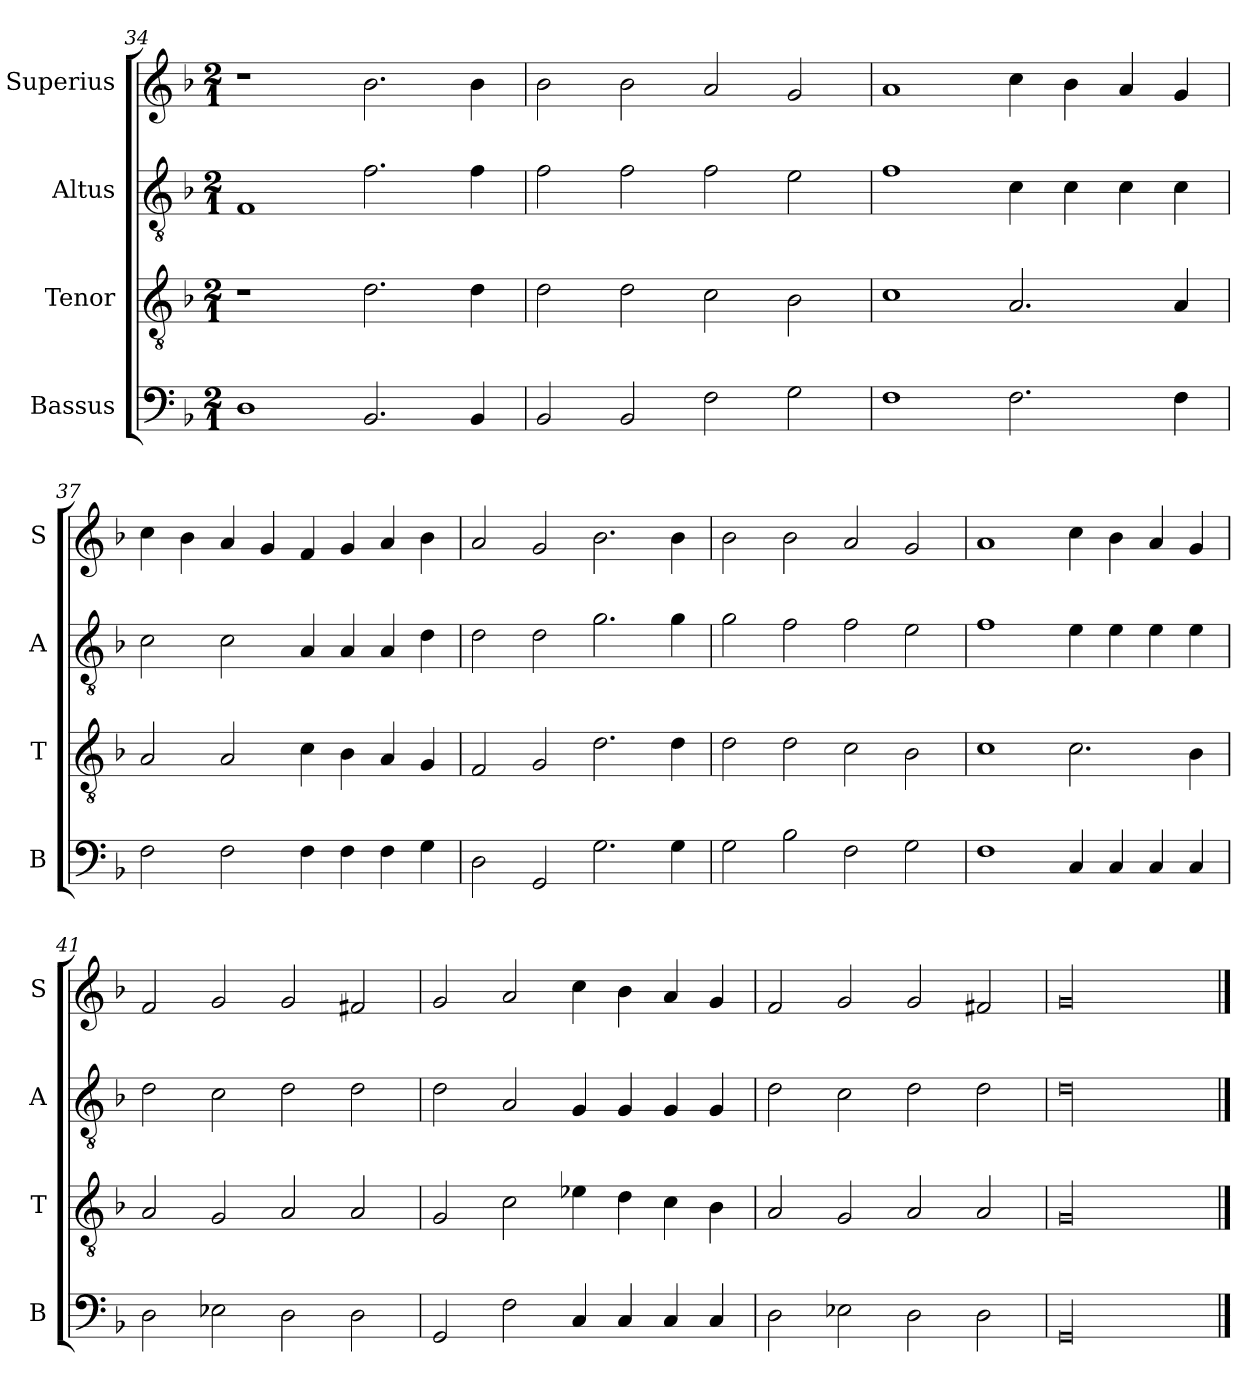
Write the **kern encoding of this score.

**kern	**kern	**kern	**kern
*part4	*part3	*part2	*part1
*staff4	*staff3	*staff2	*staff1
*I"Bassus	*I"Tenor	*I"Altus	*I"Superius
*I'B	*I'T	*I'A	*I'S
*clefF4	*clefGv2	*clefGv2	*clefG2
*k[b-]	*k[b-]	*k[b-]	*k[b-]
*M2/1	*M2/1	*M2/1	*M2/1
=34	=34	=34	=34
1D	1r	1F	1r
2.BB-/	2.d\	2.f\	2.b-\
4BB-/	4d\	4f\	4b-\
=35	=35	=35	=35
2BB-/	2d\	2f\	2b-\
2BB-/	2d\	2f\	2b-\
2F\	2c\	2f\	2a/
2G\	2B-\	2e\	2g/
=36	=36	=36	=36
1F	1c	1f	1a
2.F\	2.A/	4c\	4cc\
.	.	4c\	4b-\
.	.	4c\	4a/
4F\	4A/	4c\	4g/
=37	=37	=37	=37
2F\	2A/	2c\	4cc\
.	.	.	4b-\
2F\	2A/	2c\	4a/
.	.	.	4g/
4F\	4c\	4A/	4f/
4F\	4B-\	4A/	4g/
4F\	4A/	4A/	4a/
4G\	4G/	4d\	4b-\
=38	=38	=38	=38
2D\	2F/	2d\	2a/
2GG/	2G/	2d\	2g/
2.G\	2.d\	2.g\	2.b-\
4G\	4d\	4g\	4b-\
=39	=39	=39	=39
2G\	2d\	2g\	2b-\
2B-\	2d\	2f\	2b-\
2F\	2c\	2f\	2a/
2G\	2B-\	2e\	2g/
=40	=40	=40	=40
1F	1c	1f	1a
4C/	2.c\	4e\	4cc\
4C/	.	4e\	4b-\
4C/	.	4e\	4a/
4C/	4B-\	4e\	4g/
=41	=41	=41	=41
2D\	2A/	2d\	2f/
2E-X\	2G/	2c\	2g/
2D\	2A/	2d\	2g/
2D\	2A/	2d\	2f#X/
=42	=42	=42	=42
2GG/	2G/	2d\	2g/
2F\	2c\	2A/	2a/
4C/	4e-X\	4G/	4cc\
4C/	4d\	4G/	4b-\
4C/	4c\	4G/	4a/
4C/	4B-\	4G/	4g/
=43	=43	=43	=43
2D\	2A/	2d\	2f/
2E-X\	2G/	2c\	2g/
2D\	2A/	2d\	2g/
2D\	2A/	2d\	2f#X/
=44	=44	=44	=44
!LO:N:vis=00	!LO:N:vis=00	!LO:N:vis=00	!LO:N:vis=00
0GG	0G	0d	0g
==	==	==	==
*-	*-	*-	*-
